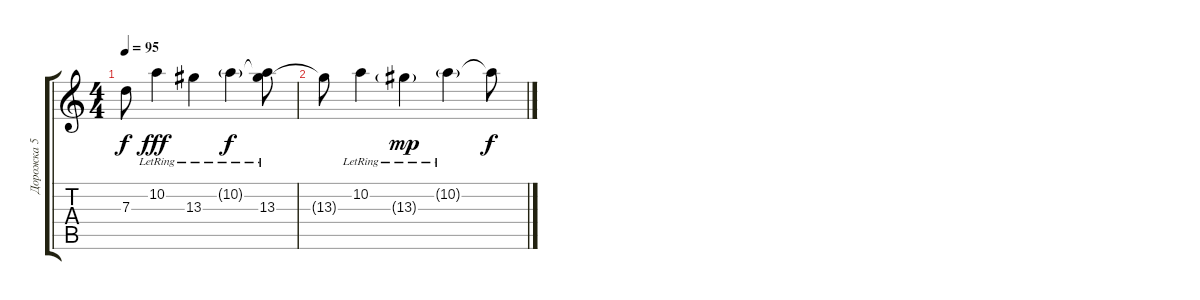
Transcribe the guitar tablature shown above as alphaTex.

\track ("Дорожка 5" "Дорожка 5") {instrument electricguitarclean}
\staff {score tabs}
\tuning (E4 B3 G3 D3 A2 E2) {hide}
\ts (4 4)
\tempo 95
\clef g2
\ks c
7.3{t}.8{dy f} 10.2{lr}.4{dy fff} 13.3{lr}.4 10.2{g lr}.4{dy f} (10.2{t} 13.3{lr}).8 |
13.3{t}.8 10.2{lr}.4 13.3{g lr}.4{dy mp} 10.2{g lr}.4 10.2{t}.8{dy f}
